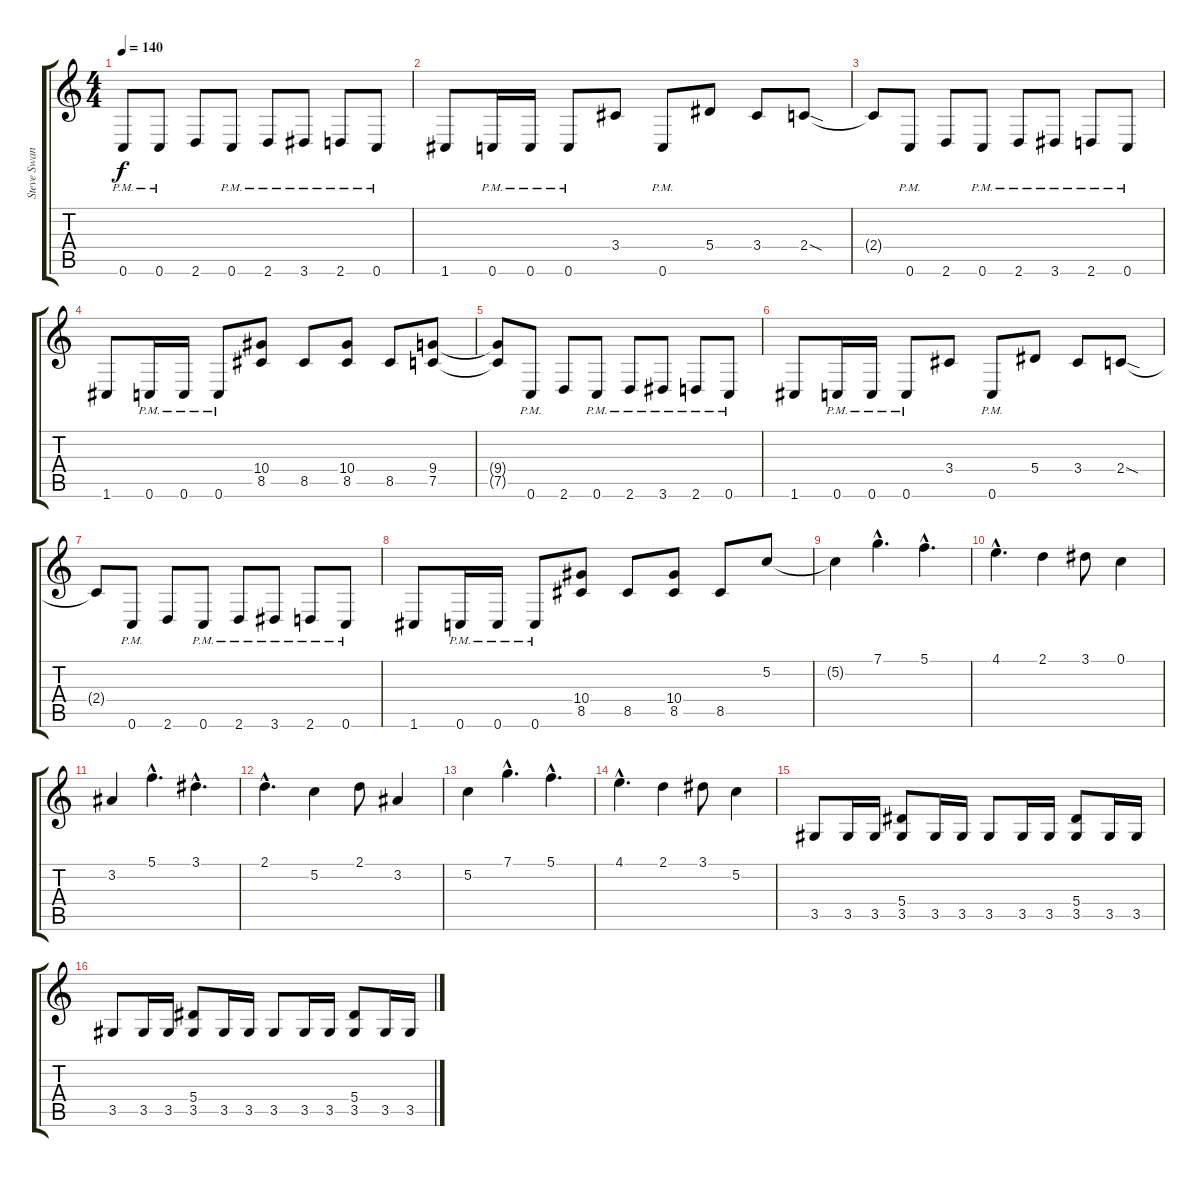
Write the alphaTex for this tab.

\track ("Steve Swanson(Solo,Rhytm Guitar,Overdub)" "Steve Swan") {instrument overdrivenguitar}
\staff {score tabs}
\tuning (C4 G3 Eb3 Bb2 F2 C2) {hide}
\ts (4 4)
\tempo 140
\clef g2
\ks c
0.6{pm}.8{dy f} 0.6{pm}.8 2.6.8 0.6{pm}.8 2.6{pm}.8 3.6{pm}.8 2.6{pm}.8 0.6{pm}.8 |
1.6.8 0.6{pm}.16 0.6{pm}.16 0.6{pm}.8 3.4.8 0.6{pm}.8 5.4.8 3.4.8 2.4{sod}.8 |
2.4{t}.8 0.6{pm}.8 2.6.8 0.6{pm}.8 2.6{pm}.8 3.6{pm}.8 2.6{pm}.8 0.6{pm}.8 |
1.6.8 0.6{pm}.16 0.6{pm}.16 0.6{pm}.8 (10.4 8.5).8 8.5.8 (10.4 8.5).8 8.5.8 (9.4 7.5).8 |
(9.4{t} 7.5{t}).8 0.6{pm}.8 2.6.8 0.6{pm}.8 2.6{pm}.8 3.6{pm}.8 2.6{pm}.8 0.6{pm}.8 |
1.6.8 0.6{pm}.16 0.6{pm}.16 0.6{pm}.8 3.4.8 0.6{pm}.8 5.4.8 3.4.8 2.4{sod}.8 |
2.4{t}.8 0.6{pm}.8 2.6.8 0.6{pm}.8 2.6{pm}.8 3.6{pm}.8 2.6{pm}.8 0.6{pm}.8 |
1.6.8 0.6{pm}.16 0.6{pm}.16 0.6{pm}.8 (10.4 8.5).8 8.5.8 (10.4 8.5).8 8.5.8 5.2.8 |
5.2{t}.4 7.1{hac}.4{d} 5.1{hac}.4{d} |
4.1{hac}.4{d} 2.1.4 3.1.8 0.1.4 |
3.2.4 5.1{hac}.4{d} 3.1{hac}.4{d} |
2.1{hac}.4{d} 5.2.4 2.1.8 3.2.4 |
5.2.4 7.1{hac}.4{d} 5.1{hac}.4{d} |
4.1{hac}.4{d} 2.1.4 3.1.8 5.2.4 |
3.5.8 3.5.16 3.5.16 (5.4 3.5).8 3.5.16 3.5.16 3.5.8 3.5.16 3.5.16 (5.4 3.5).8 3.5.16 3.5.16 |
3.5.8 3.5.16 3.5.16 (5.4 3.5).8 3.5.16 3.5.16 3.5.8 3.5.16 3.5.16 (5.4 3.5).8 3.5.16 3.5.16
